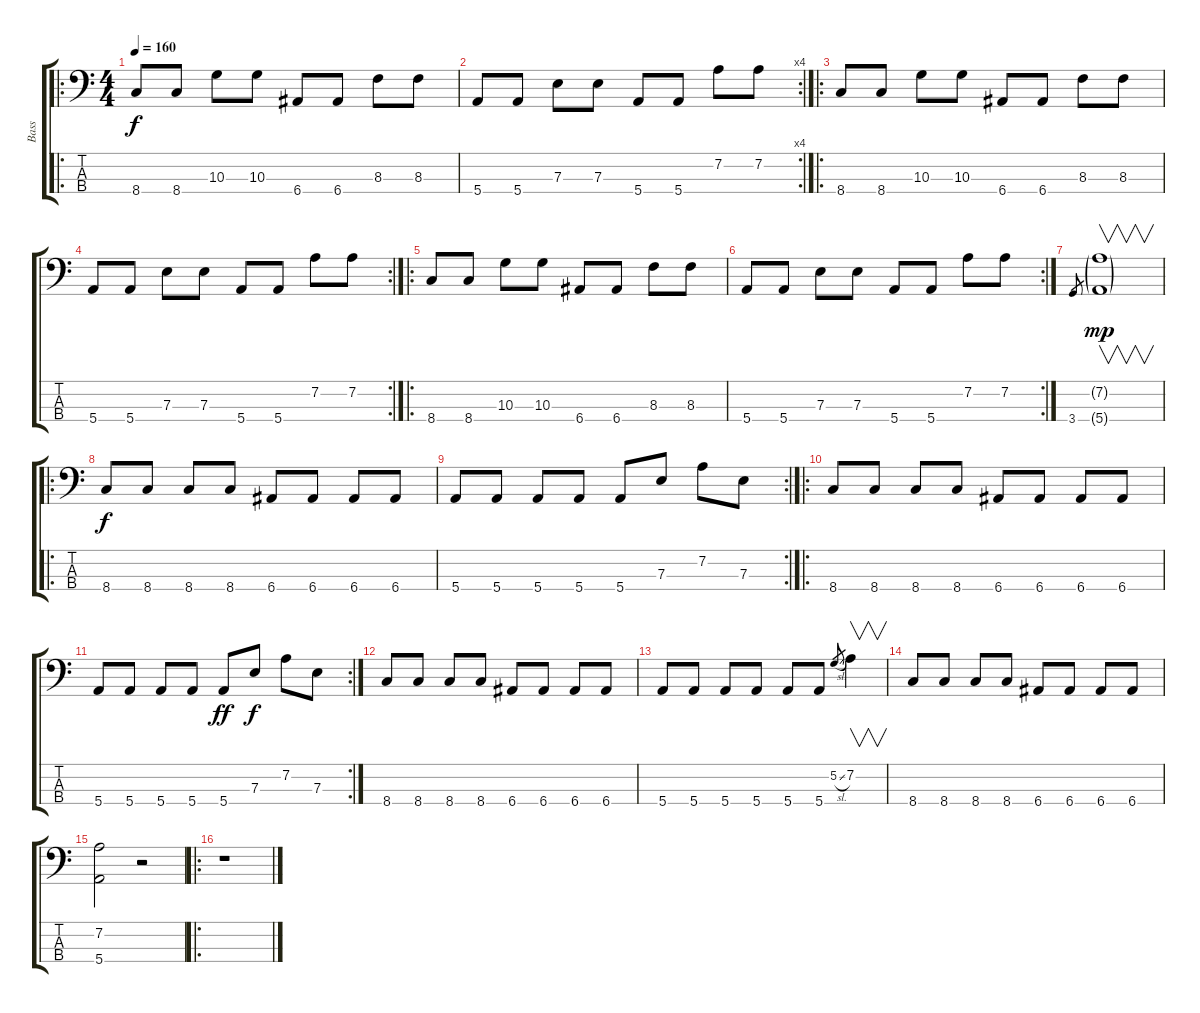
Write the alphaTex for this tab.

\track ("Bass" "Bass") {instrument electricbasspick}
\staff {score tabs}
\tuning (G2 D2 A1 E1) {hide}
\ro
\ts (4 4)
\tempo 160
\clef f4
\ks c
8.4.8{dy f} 8.4.8 10.3.8 10.3.8 6.4.8 6.4.8 8.3.8 8.3.8 |
\rc 4
5.4.8 5.4.8 7.3.8 7.3.8 5.4.8 5.4.8 7.2.8 7.2.8 |
\ro
8.4.8 8.4.8 10.3.8 10.3.8 6.4.8 6.4.8 8.3.8 8.3.8 |
\rc 2
5.4.8 5.4.8 7.3.8 7.3.8 5.4.8 5.4.8 7.2.8 7.2.8 |
\ro
8.4.8 8.4.8 10.3.8 10.3.8 6.4.8 6.4.8 8.3.8 8.3.8 |
\rc 2
5.4.8 5.4.8 7.3.8 7.3.8 5.4.8 5.4.8 7.2.8 7.2.8 |
3.4.8{gr} (7.2{g} 5.4{g}).1{v dy mp} |
\ro
8.4.8{dy f} 8.4.8 8.4.8 8.4.8 6.4.8 6.4.8 6.4.8 6.4.8 |
\rc 2
5.4.8 5.4.8 5.4.8 5.4.8 5.4.8 7.3.8 7.2.8 7.3.8 |
\ro
8.4.8 8.4.8 8.4.8 8.4.8 6.4.8 6.4.8 6.4.8 6.4.8 |
\rc 2
5.4.8 5.4.8 5.4.8 5.4.8 5.4.8{dy ff} 7.3.8{dy f} 7.2.8 7.3.8 |
8.4.8 8.4.8 8.4.8 8.4.8 6.4.8 6.4.8 6.4.8 6.4.8 |
5.4.8 5.4.8 5.4.8 5.4.8 5.4.8 5.4.8 5.2{sl}.8{gr} 7.2.4{v} |
8.4.8 8.4.8 8.4.8 8.4.8 6.4.8 6.4.8 6.4.8 6.4.8 |
(7.2 5.4).2 r.2 |
\ro
r.1
